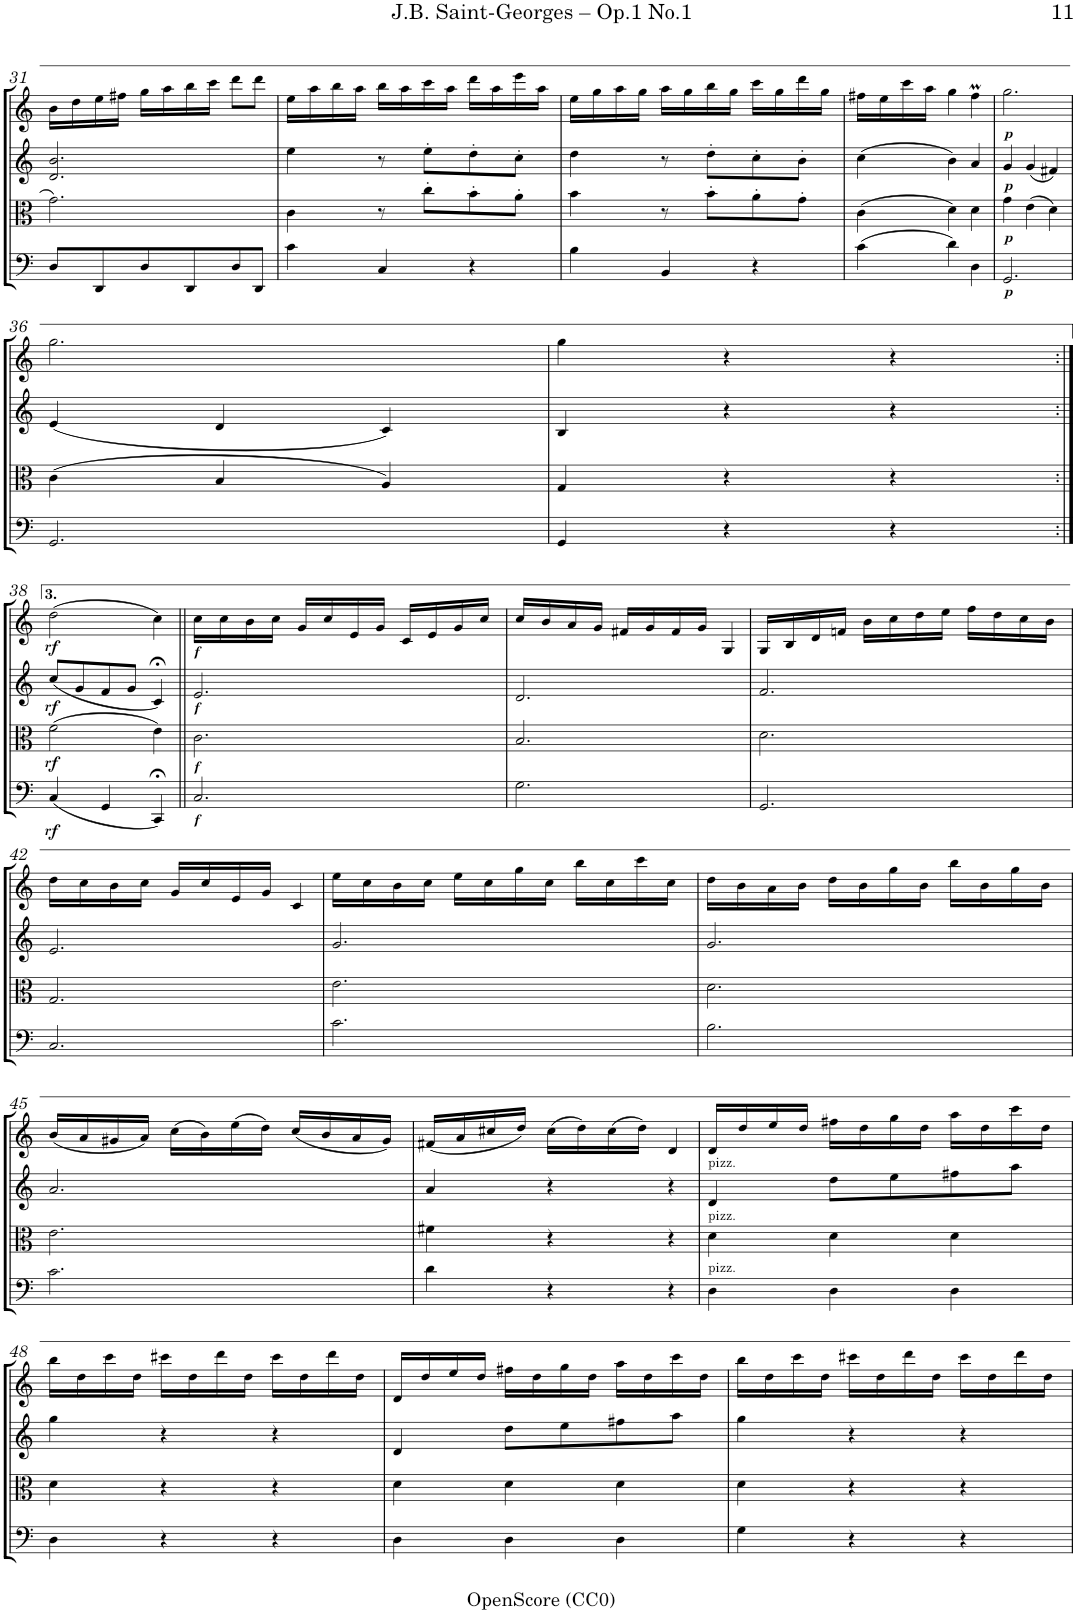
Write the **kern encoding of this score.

**kern	**dynam	**kern	**dynam	**kern	**dynam	**kern	**dynam
*part4	*part4	*part3	*part3	*part2	*part2	*part1	*part1
*staff4	*staff4	*staff3	*staff3	*staff2	*staff2	*staff1	*staff1
*I"Violoncello	*	*I"Viola	*	*I"Violin 2	*	*I"Violin 1	*
*I'Vc	*	*I'Vla	*	*I'Vln	*	*I'Vln	*
!!LO:PB:g=z
*clefF4	*	*clefC3	*	*clefG2	*	*clefG2	*
*k[]	*	*k[]	*	*k[]	*	*k[]	*
*M3/4	*	*M3/4	*	*M3/4	*	*M3/4	*
=31	=31	=31	=31	=31	=31	=31	=31
8D/L	.	2.g\	.	2.d/ 2.b/	.	16b\LL	.
.	.	.	.	.	.	16dd\	.
8DD/	.	.	.	.	.	16ee\	.
.	.	.	.	.	.	16ff#X\JJ	.
8D/	.	.	.	.	.	16gg\LL	.
.	.	.	.	.	.	16aa\	.
8DD/	.	.	.	.	.	16bb\	.
.	.	.	.	.	.	16ccc\JJ	.
8D/	.	.	.	.	.	8ddd\L	.
8DD/J	.	.	.	.	.	8ddd\J	.
=32	=32	=32	=32	=32	=32	=32	=32
4c\	.	4c\	.	4ee\	.	16ee\LL	.
.	.	.	.	.	.	16aa\	.
.	.	.	.	.	.	16bb\	.
.	.	.	.	.	.	16aa\JJ	.
4C/	.	8r	.	8r	.	16bb\LL	.
.	.	.	.	.	.	16aa\	.
.	.	8cc'\L	.	8ee'\L	.	16ccc\	.
.	.	.	.	.	.	16aa\JJ	.
4r	.	8b'\	.	8dd'\	.	16ddd\LL	.
.	.	.	.	.	.	16aa\	.
.	.	8a'\J	.	8cc'\J	.	16eee\	.
.	.	.	.	.	.	16aa\JJ	.
=33	=33	=33	=33	=33	=33	=33	=33
4B\	.	4b\	.	4dd\	.	16ee\LL	.
.	.	.	.	.	.	16gg\	.
.	.	.	.	.	.	16aa\	.
.	.	.	.	.	.	16gg\JJ	.
4BB/	.	8r	.	8r	.	16aa\LL	.
.	.	.	.	.	.	16gg\	.
.	.	8b'\L	.	8dd'\L	.	16bb\	.
.	.	.	.	.	.	16gg\JJ	.
4r	.	8a'\	.	8cc'\	.	16ccc\LL	.
.	.	.	.	.	.	16gg\	.
.	.	8g'\J	.	8b'\J	.	16ddd\	.
.	.	.	.	.	.	16gg\JJ	.
=34	=34	=34	=34	=34	=34	=34	=34
(4c\	.	(4c\	.	(4cc\	.	16ff#X\LL	.
.	.	.	.	.	.	16ee\	.
.	.	.	.	.	.	16ccc\	.
.	.	.	.	.	.	16aa\JJ	.
4d\)	.	4d\)	.	4b\)	.	4gg\	.
4D\	.	4d\	.	4a/	.	4ff#m\	.
=35	=35	=35	=35	=35	=35	=35	=35
!	!	!	!	!	!	!LO:TX:b:Bi:t=p	!
!	!	!	!	!LO:TX:b:Bi:t=p	!	!	!
!	!	!LO:TX:b:Bi:t=p	!	!	!	!	!
!LO:TX:b:Bi:t=p	!	!	!	!	!	!	!
2.GG/	.	4g\	.	4g/	.	2.gg\	.
.	.	(4e\	.	(4g/	.	.	.
.	.	4d\)	.	4f#X/)	.	.	.
!!LO:LB:g=z
=36	=36	=36	=36	=36	=36	=36	=36
2.GG/	.	(4c\	.	(4e/	.	2.gg\	.
.	.	4B/	.	4d/	.	.	.
.	.	4A/)	.	4c/)	.	.	.
=37	=37	=37	=37	=37	=37	=37	=37
4GG/	.	4G/	.	4B/	.	4gg\	.
4r	.	4r	.	4r	.	4r	.
4r	.	4r	.	4r	.	4r	.
!!LO:LB:g=z
=38:|!	=38:|!	=38:|!	=38:|!	=38:|!	=38:|!	=38:|!	=38:|!
!	!LO:DY:b	!	!LO:DY:b	!	!LO:DY:b	!	!LO:DY:b
(4C/	rf	(2f\	rf	(8cc/L	rf	(2dd\	rf
.	.	.	.	8g/	.	.	.
4GG/	.	.	.	8f/	.	.	.
.	.	.	.	8g/J	.	.	.
4CC;</)	.	4e\)	.	4c;</)	.	4cc\)	.
=39||	=39||	=39||	=39||	=39||	=39||	=39||	=39||
!	!	!	!	!	!	!LO:TX:b:Bi:t=f	!
!	!	!	!	!LO:TX:b:Bi:t=f	!	!	!
!	!	!LO:TX:b:Bi:t=f	!	!	!	!	!
!LO:TX:b:Bi:t=f	!	!	!	!	!	!	!
2.C/	.	2.c\	.	2.e/	.	16cc\LL	.
.	.	.	.	.	.	16cc\	.
.	.	.	.	.	.	16b\	.
.	.	.	.	.	.	16cc\JJ	.
.	.	.	.	.	.	16g/LL	.
.	.	.	.	.	.	16cc/	.
.	.	.	.	.	.	16e/	.
.	.	.	.	.	.	16g/JJ	.
.	.	.	.	.	.	16c/LL	.
.	.	.	.	.	.	16e/	.
.	.	.	.	.	.	16g/	.
.	.	.	.	.	.	16cc/JJ	.
=40	=40	=40	=40	=40	=40	=40	=40
2.G\	.	2.B/	.	2.d/	.	16cc/LL	.
.	.	.	.	.	.	16b/	.
.	.	.	.	.	.	16a/	.
.	.	.	.	.	.	16g/JJ	.
.	.	.	.	.	.	16f#X/LL	.
.	.	.	.	.	.	16g/	.
.	.	.	.	.	.	16f#/	.
.	.	.	.	.	.	16g/JJ	.
.	.	.	.	.	.	4G/	.
=41	=41	=41	=41	=41	=41	=41	=41
2.GG/	.	2.d\	.	2.f/	.	16G/LL	.
.	.	.	.	.	.	16B/	.
.	.	.	.	.	.	16d/	.
.	.	.	.	.	.	16fn/JJ	.
.	.	.	.	.	.	16b\LL	.
.	.	.	.	.	.	16cc\	.
.	.	.	.	.	.	16dd\	.
.	.	.	.	.	.	16ee\JJ	.
.	.	.	.	.	.	16ff\LL	.
.	.	.	.	.	.	16dd\	.
.	.	.	.	.	.	16cc\	.
.	.	.	.	.	.	16b\JJ	.
!!LO:LB:g=z
=42	=42	=42	=42	=42	=42	=42	=42
2.C/	.	2.G/	.	2.e/	.	16dd\LL	.
.	.	.	.	.	.	16cc\	.
.	.	.	.	.	.	16b\	.
.	.	.	.	.	.	16cc\JJ	.
.	.	.	.	.	.	16g/LL	.
.	.	.	.	.	.	16cc/	.
.	.	.	.	.	.	16e/	.
.	.	.	.	.	.	16g/JJ	.
.	.	.	.	.	.	4c/	.
=43	=43	=43	=43	=43	=43	=43	=43
2.c\	.	2.e\	.	2.g/	.	16ee\LL	.
.	.	.	.	.	.	16cc\	.
.	.	.	.	.	.	16b\	.
.	.	.	.	.	.	16cc\JJ	.
.	.	.	.	.	.	16ee\LL	.
.	.	.	.	.	.	16cc\	.
.	.	.	.	.	.	16gg\	.
.	.	.	.	.	.	16cc\JJ	.
.	.	.	.	.	.	16bb\LL	.
.	.	.	.	.	.	16cc\	.
.	.	.	.	.	.	16ccc\	.
.	.	.	.	.	.	16cc\JJ	.
=44	=44	=44	=44	=44	=44	=44	=44
2.B\	.	2.d\	.	2.g/	.	16dd\LL	.
.	.	.	.	.	.	16b\	.
.	.	.	.	.	.	16a\	.
.	.	.	.	.	.	16b\JJ	.
.	.	.	.	.	.	16dd\LL	.
.	.	.	.	.	.	16b\	.
.	.	.	.	.	.	16gg\	.
.	.	.	.	.	.	16b\JJ	.
.	.	.	.	.	.	16bb\LL	.
.	.	.	.	.	.	16b\	.
.	.	.	.	.	.	16gg\	.
.	.	.	.	.	.	16b\JJ	.
!!LO:LB:g=z
=45	=45	=45	=45	=45	=45	=45	=45
2.c\	.	2.e\	.	2.a/	.	(16b/LL	.
.	.	.	.	.	.	16a/	.
.	.	.	.	.	.	16g#X/	.
.	.	.	.	.	.	16a/JJ)	.
.	.	.	.	.	.	(16cc\LL	.
.	.	.	.	.	.	16b\)	.
.	.	.	.	.	.	(16ee\	.
.	.	.	.	.	.	16dd\JJ)	.
.	.	.	.	.	.	(16cc/LL	.
.	.	.	.	.	.	16b/	.
.	.	.	.	.	.	16a/	.
.	.	.	.	.	.	16g#/JJ)	.
=46	=46	=46	=46	=46	=46	=46	=46
4d\	.	4f#X\	.	4a/	.	(16f#X/LL	.
.	.	.	.	.	.	16a/	.
.	.	.	.	.	.	16cc#X/	.
.	.	.	.	.	.	16dd/JJ)	.
4r	.	4r	.	4r	.	(16cc#\LL	.
.	.	.	.	.	.	16dd\)	.
.	.	.	.	.	.	(16cc#\	.
.	.	.	.	.	.	16dd\JJ)	.
4r	.	4r	.	4r	.	4d/	.
=47	=47	=47	=47	=47	=47	=47	=47
!	!	!	!	!LO:TX:a:t=pizz.	!	!	!
!	!	!LO:TX:a:t=pizz.	!	!	!	!	!
!LO:TX:a:t=pizz.	!	!	!	!	!	!	!
4D\	.	4d\	.	4d/	.	16d/LL	.
.	.	.	.	.	.	16dd/	.
.	.	.	.	.	.	16ee/	.
.	.	.	.	.	.	16dd/JJ	.
4D\	.	4d\	.	8dd\L	.	16ff#X\LL	.
.	.	.	.	.	.	16dd\	.
.	.	.	.	8ee\	.	16gg\	.
.	.	.	.	.	.	16dd\JJ	.
4D\	.	4d\	.	8ff#X\	.	16aa\LL	.
.	.	.	.	.	.	16dd\	.
.	.	.	.	8aa\J	.	16ccc\	.
.	.	.	.	.	.	16dd\JJ	.
!!LO:LB:g=z
=48	=48	=48	=48	=48	=48	=48	=48
4D\	.	4d\	.	4gg\	.	16bb\LL	.
.	.	.	.	.	.	16dd\	.
.	.	.	.	.	.	16ccc\	.
.	.	.	.	.	.	16dd\JJ	.
4r	.	4r	.	4r	.	16ccc#X\LL	.
.	.	.	.	.	.	16dd\	.
.	.	.	.	.	.	16ddd\	.
.	.	.	.	.	.	16dd\JJ	.
4r	.	4r	.	4r	.	16ccc#\LL	.
.	.	.	.	.	.	16dd\	.
.	.	.	.	.	.	16ddd\	.
.	.	.	.	.	.	16dd\JJ	.
=49	=49	=49	=49	=49	=49	=49	=49
4D\	.	4d\	.	4d/	.	16d/LL	.
.	.	.	.	.	.	16dd/	.
.	.	.	.	.	.	16ee/	.
.	.	.	.	.	.	16dd/JJ	.
4D\	.	4d\	.	8dd\L	.	16ff#X\LL	.
.	.	.	.	.	.	16dd\	.
.	.	.	.	8ee\	.	16gg\	.
.	.	.	.	.	.	16dd\JJ	.
4D\	.	4d\	.	8ff#X\	.	16aa\LL	.
.	.	.	.	.	.	16dd\	.
.	.	.	.	8aa\J	.	16ccc\	.
.	.	.	.	.	.	16dd\JJ	.
=50	=50	=50	=50	=50	=50	=50	=50
4G\	.	4d\	.	4gg\	.	16bb\LL	.
.	.	.	.	.	.	16dd\	.
.	.	.	.	.	.	16ccc\	.
.	.	.	.	.	.	16dd\JJ	.
4r	.	4r	.	4r	.	16ccc#X\LL	.
.	.	.	.	.	.	16dd\	.
.	.	.	.	.	.	16ddd\	.
.	.	.	.	.	.	16dd\JJ	.
4r	.	4r	.	4r	.	16ccc#\LL	.
.	.	.	.	.	.	16dd\	.
.	.	.	.	.	.	16ddd\	.
.	.	.	.	.	.	16dd\JJ	.
=	=	=	=	=	=	=	=
*-	*-	*-	*-	*-	*-	*-	*-
